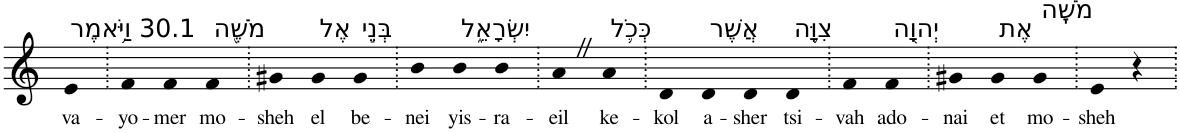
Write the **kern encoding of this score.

**kern	**text
*part1	*part1
*staff1	*staff1
*I"Piano	*
*I'Pno	*
*clefG2	*
*k[]	*
=1	=1
!LO:TX:a:t=30.1 וַיֹּ֥אמֶר	!
!	!LO:LY:b
4e	va-
=2.	=2.
!	!LO:LY:b
4f	-yo-
!	!LO:LY:b
4f	-mer
!LO:TX:a:t=מֹשֶׁ֖ה	!
!	!LO:LY:b
4f	mo-
=3.	=3.
!	!LO:LY:b
4g#X	-sheh
!LO:TX:a:t=אֶל	!
!	!LO:LY:b
4g#	el
!LO:TX:a:t=בְּנֵ֣י	!
!	!LO:LY:b
4g#	be-
=4.	=4.
!	!LO:LY:b
4b	-nei
!LO:TX:a:t=יִשְׂרָאֵ֑ל	!
!	!LO:LY:b
4b	yis-
!	!LO:LY:b
4b	-ra-
=5.	=5.
!	!LO:LY:b
4aZ	-eil
!LO:TX:a:t=כְּכֹ֛ל	!
!	!LO:LY:b
4a	ke-
=6.	=6.
!	!LO:LY:b
4d	-kol
!LO:TX:a:t=אֲשֶׁר	!
!	!LO:LY:b
4d	a-
!	!LO:LY:b
4d	-sher
!LO:TX:a:t=צִוָּ֥ה	!
!	!LO:LY:b
4d	tsi-
=7.	=7.
!	!LO:LY:b
4f	-vah
!LO:TX:a:t=יְהוָ֖ה	!
!	!LO:LY:b
4f	ado-
=8.	=8.
!	!LO:LY:b
4g#X	-nai
!LO:TX:a:t=אֶת	!
!	!LO:LY:b
4g#	et
!LO:TX:a:t=מֹשֶֽׁה	!
!	!LO:LY:b
4g#	mo-
=9.	=9.
!	!LO:LY:b
4e	-sheh
4r	.
=.	=.
*-	*-
